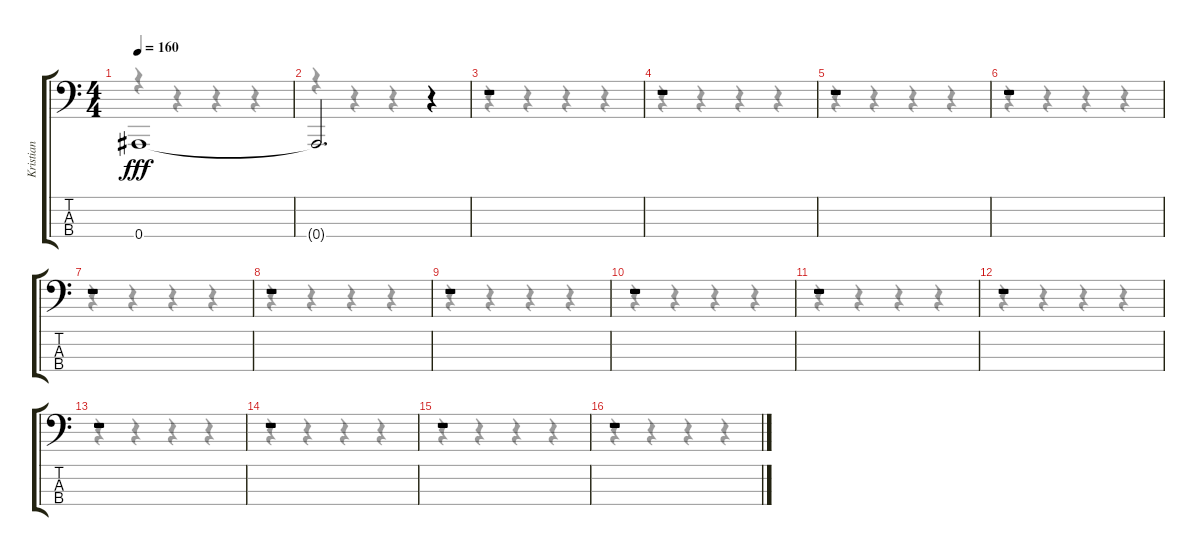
\track ("Kristian" "Kristian") {instrument electricbassfinger}
\staff {score tabs}
\tuning (Eb2 Bb1 F1 Bb0) {hide}
\voice
\ts (4 4)
\tempo 160
\clef f4
\ks c
0.4.1{dy fff} |
0.4{t}.2{d} r.4 |
r.1 |
r.1 |
r.1 |
r.1 |
r.1 |
r.1 |
r.1 |
r.1 |
r.1 |
r.1 |
r.1 |
r.1 |
r.1 |
r.1
\voice
\clef f4
\ottava regular
\simile none
\ks c
r.4{dy f} r.4 r.4 r.4 |
r.4 r.4 r.4 r.4 |
r.4 r.4 r.4 r.4 |
r.4 r.4 r.4 r.4 |
r.4 r.4 r.4 r.4 |
r.4 r.4 r.4 r.4 |
r.4 r.4 r.4 r.4 |
r.4 r.4 r.4 r.4 |
r.4 r.4 r.4 r.4 |
r.4 r.4 r.4 r.4 |
r.4 r.4 r.4 r.4 |
r.4 r.4 r.4 r.4 |
r.4 r.4 r.4 r.4 |
r.4 r.4 r.4 r.4 |
r.4 r.4 r.4 r.4 |
r.4 r.4 r.4 r.4
